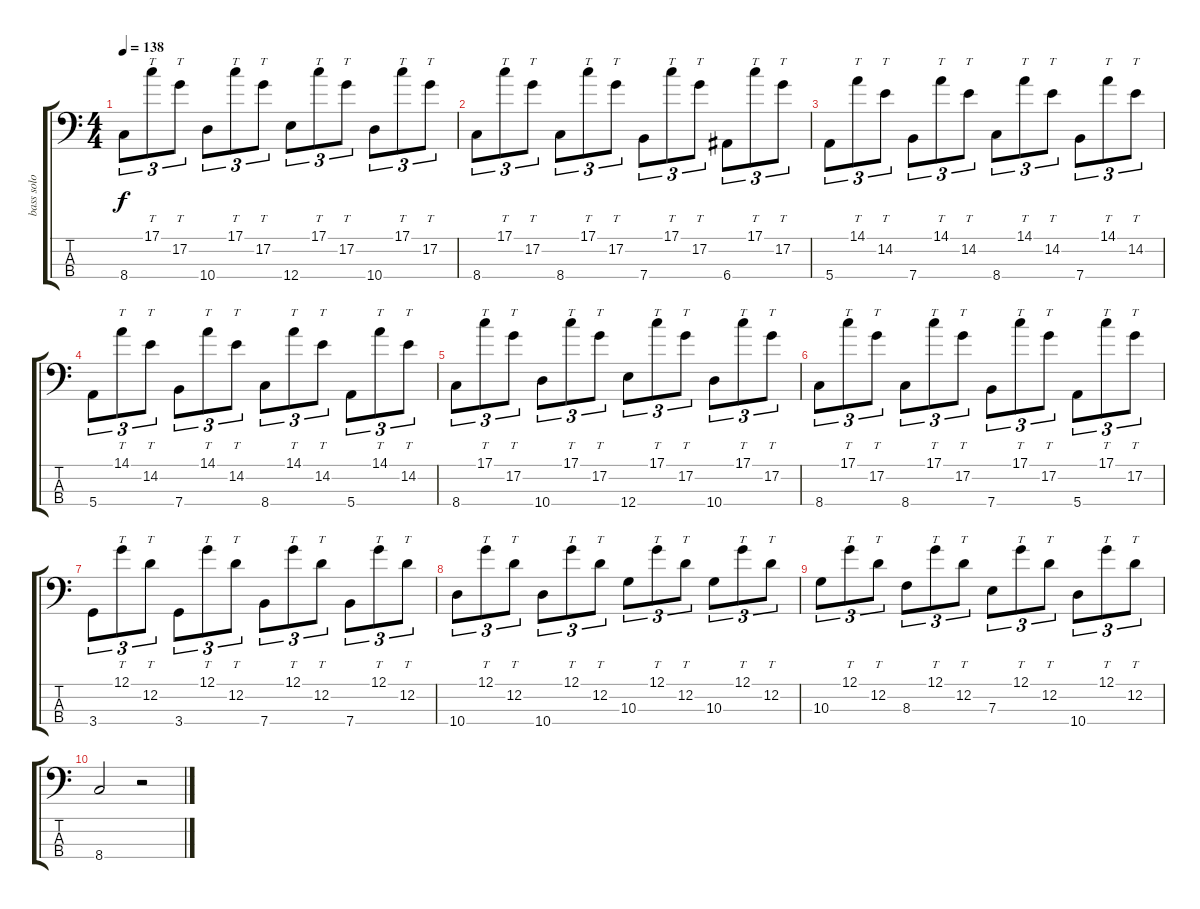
\track ("bass solo" "bass solo") {instrument electricbassfinger}
\staff {score tabs}
\tuning (G2 D2 A1 E1) {hide}
\ts (4 4)
\tempo 138
\clef f4
\ks c
8.4.8{tu (3 2) dy f} 17.1.8{tt tu (3 2)} 17.2.8{tt tu (3 2)} 10.4.8{tu (3 2)} 17.1.8{tt tu (3 2)} 17.2.8{tt tu (3 2)} 12.4.8{tu (3 2)} 17.1.8{tt tu (3 2)} 17.2.8{tt tu (3 2)} 10.4.8{tu (3 2)} 17.1.8{tt tu (3 2)} 17.2.8{tt tu (3 2)} |
8.4.8{tu (3 2)} 17.1.8{tt tu (3 2)} 17.2.8{tt tu (3 2)} 8.4.8{tu (3 2)} 17.1.8{tt tu (3 2)} 17.2.8{tt tu (3 2)} 7.4.8{tu (3 2)} 17.1.8{tt tu (3 2)} 17.2.8{tt tu (3 2)} 6.4.8{tu (3 2)} 17.1.8{tt tu (3 2)} 17.2.8{tt tu (3 2)} |
5.4.8{tu (3 2)} 14.1.8{tt tu (3 2)} 14.2.8{tt tu (3 2)} 7.4.8{tu (3 2)} 14.1.8{tt tu (3 2)} 14.2.8{tt tu (3 2)} 8.4.8{tu (3 2)} 14.1.8{tt tu (3 2)} 14.2.8{tt tu (3 2)} 7.4.8{tu (3 2)} 14.1.8{tt tu (3 2)} 14.2.8{tt tu (3 2)} |
5.4.8{tu (3 2)} 14.1.8{tt tu (3 2)} 14.2.8{tt tu (3 2)} 7.4.8{tu (3 2)} 14.1.8{tt tu (3 2)} 14.2.8{tt tu (3 2)} 8.4.8{tu (3 2)} 14.1.8{tt tu (3 2)} 14.2.8{tt tu (3 2)} 5.4.8{tu (3 2)} 14.1.8{tt tu (3 2)} 14.2.8{tt tu (3 2)} |
8.4.8{tu (3 2)} 17.1.8{tt tu (3 2)} 17.2.8{tt tu (3 2)} 10.4.8{tu (3 2)} 17.1.8{tt tu (3 2)} 17.2.8{tt tu (3 2)} 12.4.8{tu (3 2)} 17.1.8{tt tu (3 2)} 17.2.8{tt tu (3 2)} 10.4.8{tu (3 2)} 17.1.8{tt tu (3 2)} 17.2.8{tt tu (3 2)} |
8.4.8{tu (3 2)} 17.1.8{tt tu (3 2)} 17.2.8{tt tu (3 2)} 8.4.8{tu (3 2)} 17.1.8{tt tu (3 2)} 17.2.8{tt tu (3 2)} 7.4.8{tu (3 2)} 17.1.8{tt tu (3 2)} 17.2.8{tt tu (3 2)} 5.4.8{tu (3 2)} 17.1.8{tt tu (3 2)} 17.2.8{tt tu (3 2)} |
3.4.8{tu (3 2)} 12.1.8{tt tu (3 2)} 12.2.8{tt tu (3 2)} 3.4.8{tu (3 2)} 12.1.8{tt tu (3 2)} 12.2.8{tt tu (3 2)} 7.4.8{tu (3 2)} 12.1.8{tt tu (3 2)} 12.2.8{tt tu (3 2)} 7.4.8{tu (3 2)} 12.1.8{tt tu (3 2)} 12.2.8{tt tu (3 2)} |
10.4.8{tu (3 2)} 12.1.8{tt tu (3 2)} 12.2.8{tt tu (3 2)} 10.4.8{tu (3 2)} 12.1.8{tt tu (3 2)} 12.2.8{tt tu (3 2)} 10.3.8{tu (3 2)} 12.1.8{tt tu (3 2)} 12.2.8{tt tu (3 2)} 10.3.8{tu (3 2)} 12.1.8{tt tu (3 2)} 12.2.8{tt tu (3 2)} |
10.3.8{tu (3 2)} 12.1.8{tt tu (3 2)} 12.2.8{tt tu (3 2)} 8.3.8{tu (3 2)} 12.1.8{tt tu (3 2)} 12.2.8{tt tu (3 2)} 7.3.8{tu (3 2)} 12.1.8{tt tu (3 2)} 12.2.8{tt tu (3 2)} 10.4.8{tu (3 2)} 12.1.8{tt tu (3 2)} 12.2.8{tt tu (3 2)} |
8.4.2 r.2
